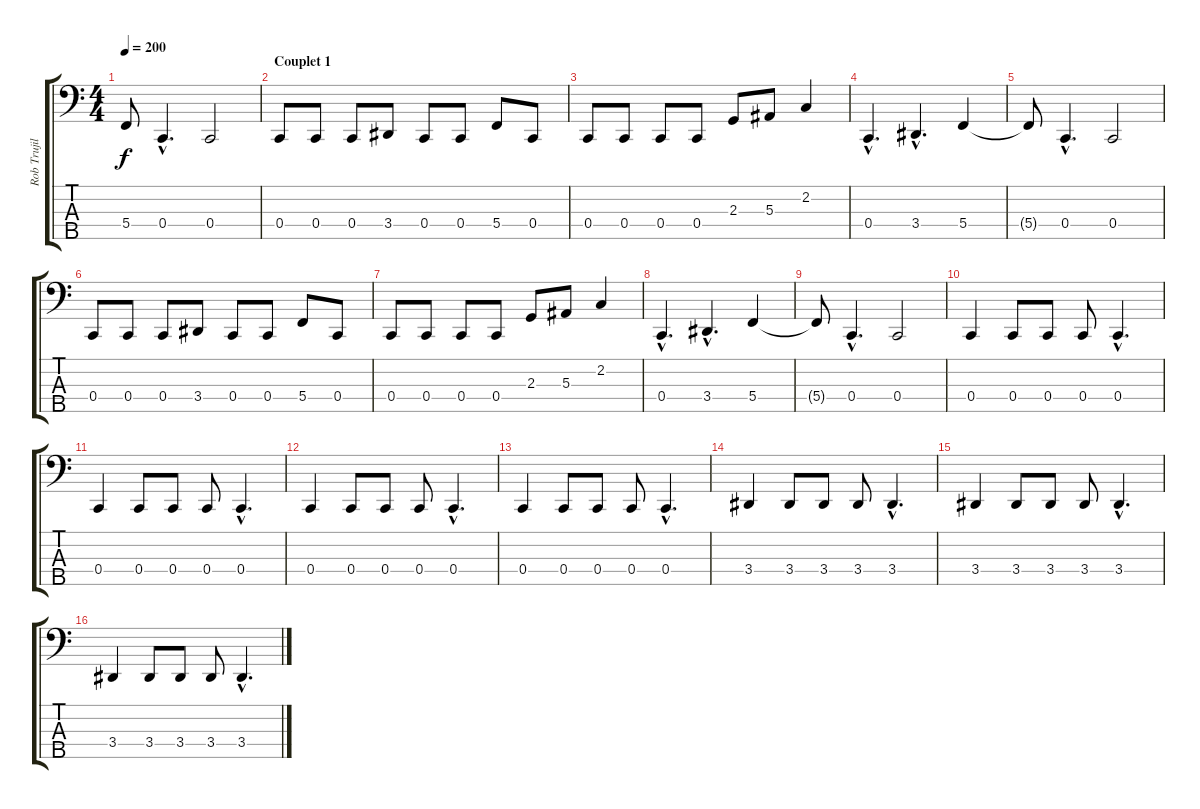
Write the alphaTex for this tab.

\track ("Rob Trujillo" "Rob Trujil") {instrument electricbassfinger}
\staff {score tabs}
\tuning (Eb2 Bb1 F1 C1 G0) {hide}
\ts (4 4)
\tempo 200
\clef f4
\ks c
5.4{t}.8{dy f} 0.4{hac}.4{d} 0.4.2 |
\section ("" "Couplet 1")
0.4.8 0.4.8 0.4.8 3.4.8 0.4.8 0.4.8 5.4.8 0.4.8 |
0.4.8 0.4.8 0.4.8 0.4.8 2.3.8 5.3.8 2.2.4 |
0.4{hac}.4{d} 3.4{hac}.4{d} 5.4.4 |
5.4{t}.8 0.4{hac}.4{d} 0.4.2 |
0.4.8 0.4.8 0.4.8 3.4.8 0.4.8 0.4.8 5.4.8 0.4.8 |
0.4.8 0.4.8 0.4.8 0.4.8 2.3.8 5.3.8 2.2.4 |
0.4{hac}.4{d} 3.4{hac}.4{d} 5.4.4 |
5.4{t}.8 0.4{hac}.4{d} 0.4.2 |
0.4.4 0.4.8 0.4.8 0.4.8 0.4{hac}.4{d} |
0.4.4 0.4.8 0.4.8 0.4.8 0.4{hac}.4{d} |
0.4.4 0.4.8 0.4.8 0.4.8 0.4{hac}.4{d} |
0.4.4 0.4.8 0.4.8 0.4.8 0.4{hac}.4{d} |
3.4.4 3.4.8 3.4.8 3.4.8 3.4{hac}.4{d} |
3.4.4 3.4.8 3.4.8 3.4.8 3.4{hac}.4{d} |
3.4.4 3.4.8 3.4.8 3.4.8 3.4{hac}.4{d}
